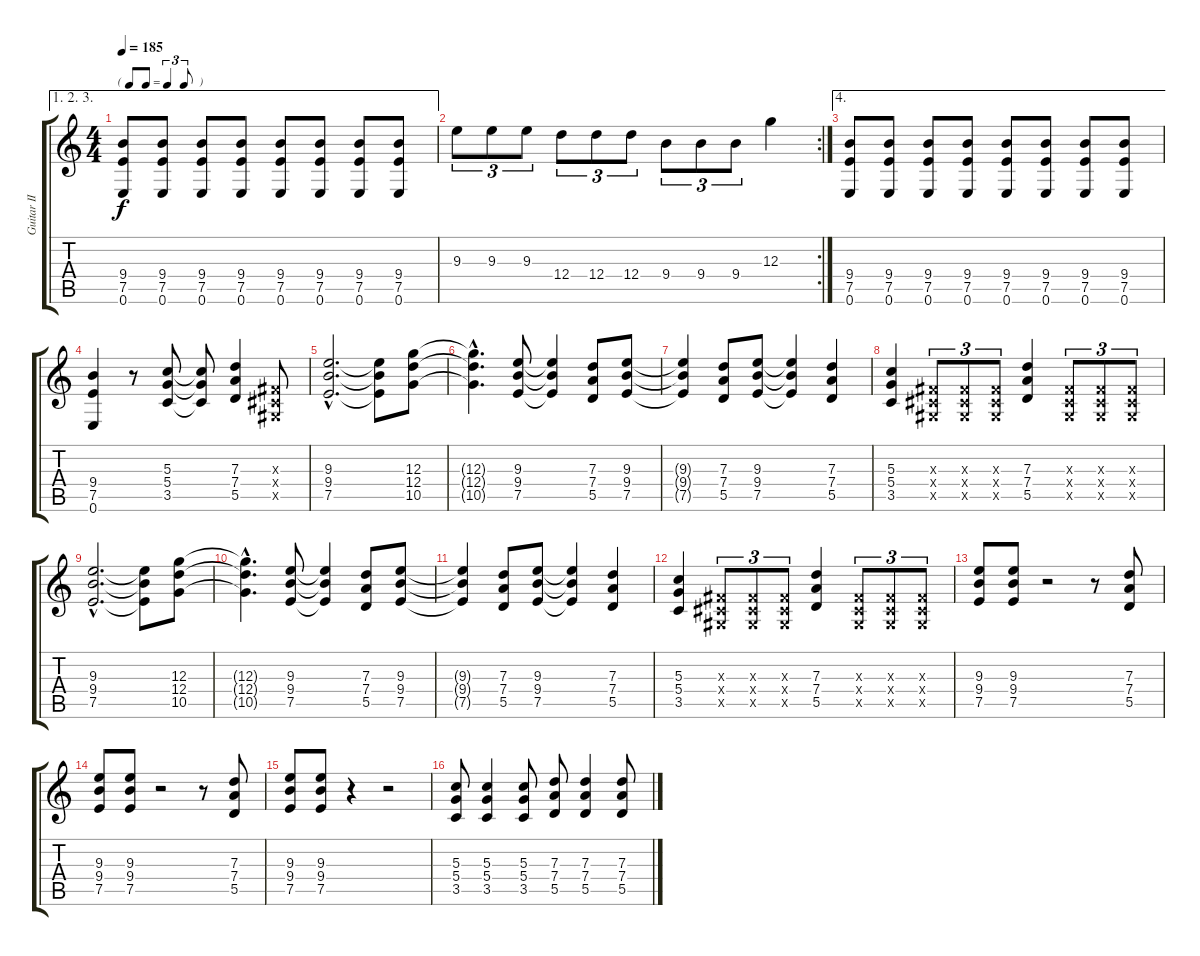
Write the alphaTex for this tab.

\track ("Guitar II" "Guitar II") {instrument overdrivenguitar}
\staff {score tabs}
\tuning (E4 B3 G3 D3 A2 E2) {hide}
\ae (1 2 3)
\ts (4 4)
\tf triplet8th
\tempo 185
\clef g2
\ks c
(9.4 7.5 0.6).8{dy f} (9.4 7.5 0.6).8 (9.4 7.5 0.6).8 (9.4 7.5 0.6).8 (9.4 7.5 0.6).8 (9.4 7.5 0.6).8 (9.4 7.5 0.6).8 (9.4 7.5 0.6).8 |
\rc 2
9.3.8{tu (3 2)} 9.3.8{tu (3 2)} 9.3.8{tu (3 2)} 12.4.8{tu (3 2)} 12.4.8{tu (3 2)} 12.4.8{tu (3 2)} 9.4.8{tu (3 2)} 9.4.8{tu (3 2)} 9.4.8{tu (3 2)} 12.3.4 |
\ae 4
(9.4 7.5 0.6).8 (9.4 7.5 0.6).8 (9.4 7.5 0.6).8 (9.4 7.5 0.6).8 (9.4 7.5 0.6).8 (9.4 7.5 0.6).8 (9.4 7.5 0.6).8 (9.4 7.5 0.6).8 |
(9.4 7.5 0.6).4 r.8 (5.3 5.4 3.5).8 (5.3{t} 5.4{t} 3.5{t}).8 (7.3 7.4 5.5).4 (-1.3{x} -1.4{x} -1.5{x}).8 |
(9.3{hac} 9.4{hac} 7.5{hac}).2{d} (9.3{t} 9.4{t} 7.5{t}).8 (12.3 12.4 10.5).8 |
(12.3{hac t} 12.4{hac t} 10.5{hac t}).4{d} (9.3 9.4 7.5).8 (9.3{t} 9.4{t} 7.5{t}).4 (7.3 7.4 5.5).8 (9.3 9.4 7.5).8 |
(9.3{t} 9.4{t} 7.5{t}).4 (7.3 7.4 5.5).8 (9.3 9.4 7.5).8 (9.3{t} 9.4{t} 7.5{t}).4 (7.3 7.4 5.5).4 |
(5.3 5.4 3.5).4 (-1.3{x} -1.4{x} -1.5{x}).8{tu (3 2)} (-1.3{x} -1.4{x} -1.5{x}).8{tu (3 2)} (-1.3{x} -1.4{x} -1.5{x}).8{tu (3 2)} (7.3 7.4 5.5).4 (-1.3{x} -1.4{x} -1.5{x}).8{tu (3 2)} (-1.3{x} -1.4{x} -1.5{x}).8{tu (3 2)} (-1.3{x} -1.4{x} -1.5{x}).8{tu (3 2)} |
(9.3{hac} 9.4{hac} 7.5{hac}).2{d} (9.3{t} 9.4{t} 7.5{t}).8 (12.3 12.4 10.5).8 |
(12.3{hac t} 12.4{hac t} 10.5{hac t}).4{d} (9.3 9.4 7.5).8 (9.3{t} 9.4{t} 7.5{t}).4 (7.3 7.4 5.5).8 (9.3 9.4 7.5).8 |
(9.3{t} 9.4{t} 7.5{t}).4 (7.3 7.4 5.5).8 (9.3 9.4 7.5).8 (9.3{t} 9.4{t} 7.5{t}).4 (7.3 7.4 5.5).4 |
(5.3 5.4 3.5).4 (-1.3{x} -1.4{x} -1.5{x}).8{tu (3 2)} (-1.3{x} -1.4{x} -1.5{x}).8{tu (3 2)} (-1.3{x} -1.4{x} -1.5{x}).8{tu (3 2)} (7.3 7.4 5.5).4 (-1.3{x} -1.4{x} -1.5{x}).8{tu (3 2)} (-1.3{x} -1.4{x} -1.5{x}).8{tu (3 2)} (-1.3{x} -1.4{x} -1.5{x}).8{tu (3 2)} |
(9.3 9.4 7.5).8 (9.3 9.4 7.5).8 r.2 r.8 (7.3 7.4 5.5).8 |
(9.3 9.4 7.5).8 (9.3 9.4 7.5).8 r.2 r.8 (7.3 7.4 5.5).8 |
(9.3 9.4 7.5).8 (9.3 9.4 7.5).8 r.4 r.2 |
(5.3 5.4 3.5).8 (5.3 5.4 3.5).4 (5.3 5.4 3.5).8 (7.3 7.4 5.5).8 (7.3 7.4 5.5).4 (7.3 7.4 5.5).8
